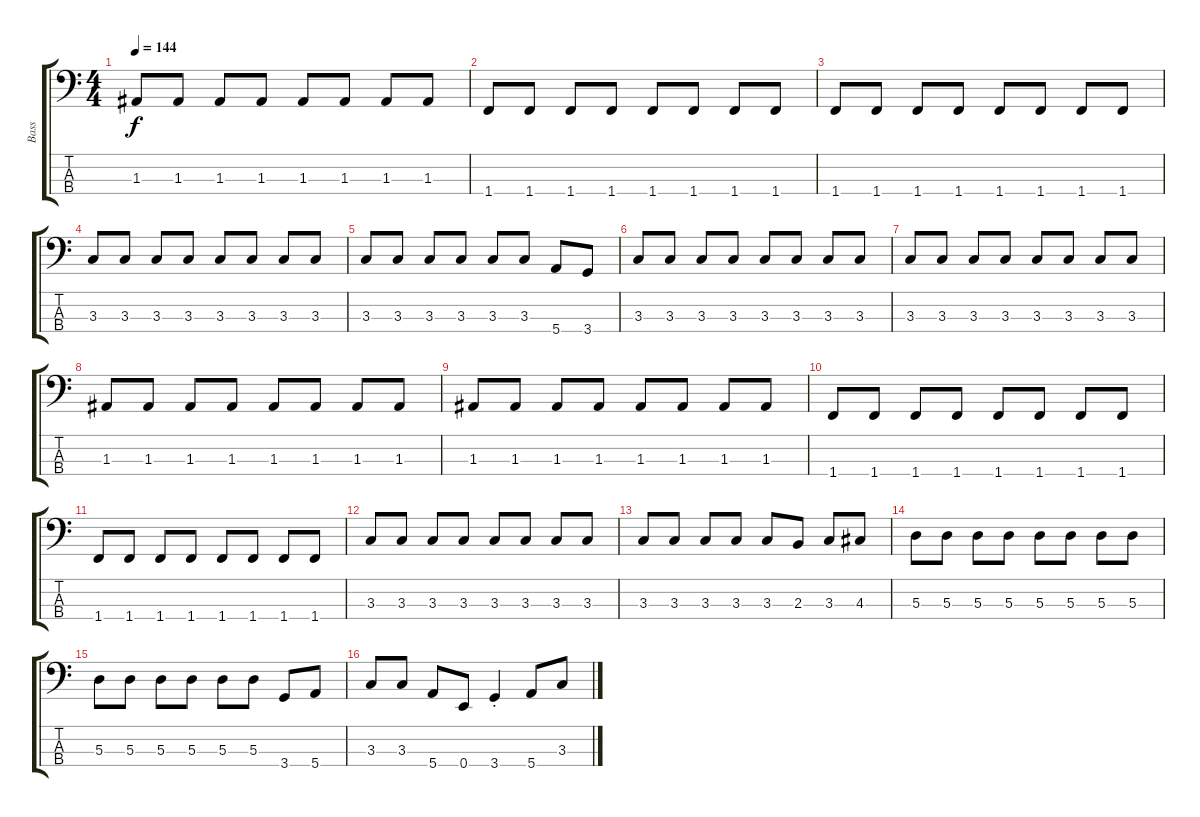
\track ("Bass" "Bass") {instrument electricbasspick}
\staff {score tabs}
\tuning (G2 D2 A1 E1) {hide}
\ts (4 4)
\tempo 144
\clef f4
\ks c
1.3.8{dy f} 1.3.8 1.3.8 1.3.8 1.3.8 1.3.8 1.3.8 1.3.8 |
1.4.8 1.4.8 1.4.8 1.4.8 1.4.8 1.4.8 1.4.8 1.4.8 |
1.4.8 1.4.8 1.4.8 1.4.8 1.4.8 1.4.8 1.4.8 1.4.8 |
3.3.8 3.3.8 3.3.8 3.3.8 3.3.8 3.3.8 3.3.8 3.3.8 |
3.3.8 3.3.8 3.3.8 3.3.8 3.3.8 3.3.8 5.4.8 3.4.8 |
3.3.8 3.3.8 3.3.8 3.3.8 3.3.8 3.3.8 3.3.8 3.3.8 |
3.3.8 3.3.8 3.3.8 3.3.8 3.3.8 3.3.8 3.3.8 3.3.8 |
1.3.8 1.3.8 1.3.8 1.3.8 1.3.8 1.3.8 1.3.8 1.3.8 |
1.3.8 1.3.8 1.3.8 1.3.8 1.3.8 1.3.8 1.3.8 1.3.8 |
1.4.8 1.4.8 1.4.8 1.4.8 1.4.8 1.4.8 1.4.8 1.4.8 |
1.4.8 1.4.8 1.4.8 1.4.8 1.4.8 1.4.8 1.4.8 1.4.8 |
3.3.8 3.3.8 3.3.8 3.3.8 3.3.8 3.3.8 3.3.8 3.3.8 |
3.3.8 3.3.8 3.3.8 3.3.8 3.3.8 2.3.8 3.3.8 4.3.8 |
5.3.8 5.3.8 5.3.8 5.3.8 5.3.8 5.3.8 5.3.8 5.3.8 |
5.3.8 5.3.8 5.3.8 5.3.8 5.3.8 5.3.8 3.4.8 5.4.8 |
3.3.8 3.3.8 5.4.8 0.4.8 3.4{st}.4 5.4.8 3.3.8
